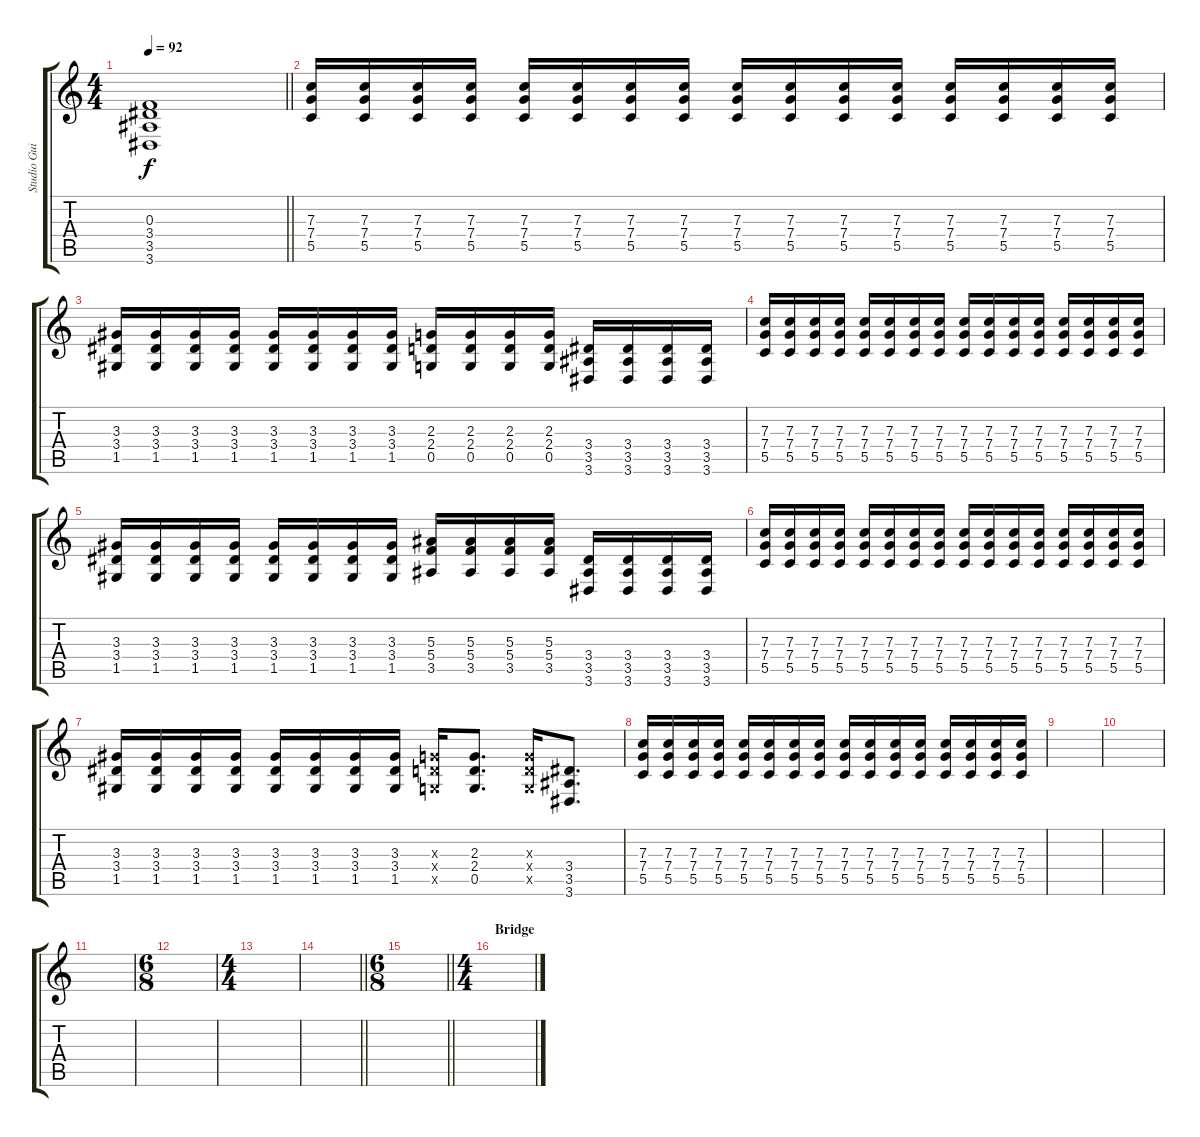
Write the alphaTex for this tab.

\track ("Studio Guitar II" "Studio Gui") {solo instrument distortionguitar}
\staff {score tabs}
\tuning (D4 A3 F3 C3 G2 C2) {hide}
\ts (4 4)
\tempo 92
\clef g2
\barLineRight lightlight
\ks c
(0.3 3.4{t} 3.5{t} 3.6{t}).1{dy f} |
(7.3 7.4 5.5).16 (7.3 7.4 5.5).16 (7.3 7.4 5.5).16 (7.3 7.4 5.5).16 (7.3 7.4 5.5).16 (7.3 7.4 5.5).16 (7.3 7.4 5.5).16 (7.3 7.4 5.5).16 (7.3 7.4 5.5).16 (7.3 7.4 5.5).16 (7.3 7.4 5.5).16 (7.3 7.4 5.5).16 (7.3 7.4 5.5).16 (7.3 7.4 5.5).16 (7.3 7.4 5.5).16 (7.3 7.4 5.5).16 |
(3.3 3.4 1.5).16 (3.3 3.4 1.5).16 (3.3 3.4 1.5).16 (3.3 3.4 1.5).16 (3.3 3.4 1.5).16 (3.3 3.4 1.5).16 (3.3 3.4 1.5).16 (3.3 3.4 1.5).16 (2.3 2.4 0.5).16 (2.3 2.4 0.5).16 (2.3 2.4 0.5).16 (2.3 2.4 0.5).16 (3.4 3.5 3.6).16 (3.4 3.5 3.6).16 (3.4 3.5 3.6).16 (3.4 3.5 3.6).16 |
(7.3 7.4 5.5).16 (7.3 7.4 5.5).16 (7.3 7.4 5.5).16 (7.3 7.4 5.5).16 (7.3 7.4 5.5).16 (7.3 7.4 5.5).16 (7.3 7.4 5.5).16 (7.3 7.4 5.5).16 (7.3 7.4 5.5).16 (7.3 7.4 5.5).16 (7.3 7.4 5.5).16 (7.3 7.4 5.5).16 (7.3 7.4 5.5).16 (7.3 7.4 5.5).16 (7.3 7.4 5.5).16 (7.3 7.4 5.5).16 |
(3.3 3.4 1.5).16 (3.3 3.4 1.5).16 (3.3 3.4 1.5).16 (3.3 3.4 1.5).16 (3.3 3.4 1.5).16 (3.3 3.4 1.5).16 (3.3 3.4 1.5).16 (3.3 3.4 1.5).16 (5.3 5.4 3.5).16 (5.3 5.4 3.5).16 (5.3 5.4 3.5).16 (5.3 5.4 3.5).16 (3.4 3.5 3.6).16 (3.4 3.5 3.6).16 (3.4 3.5 3.6).16 (3.4 3.5 3.6).16 |
(7.3 7.4 5.5).16 (7.3 7.4 5.5).16 (7.3 7.4 5.5).16 (7.3 7.4 5.5).16 (7.3 7.4 5.5).16 (7.3 7.4 5.5).16 (7.3 7.4 5.5).16 (7.3 7.4 5.5).16 (7.3 7.4 5.5).16 (7.3 7.4 5.5).16 (7.3 7.4 5.5).16 (7.3 7.4 5.5).16 (7.3 7.4 5.5).16 (7.3 7.4 5.5).16 (7.3 7.4 5.5).16 (7.3 7.4 5.5).16 |
(3.3 3.4 1.5).16 (3.3 3.4 1.5).16 (3.3 3.4 1.5).16 (3.3 3.4 1.5).16 (3.3 3.4 1.5).16 (3.3 3.4 1.5).16 (3.3 3.4 1.5).16 (3.3 3.4 1.5).16 (2.3{x} 2.4{x} 0.5{x}).16 (2.3 2.4 0.5).8{d} (2.3{x} 2.4{x} 0.5{x}).16 (3.4 3.5 3.6).8{d} |
(7.3 7.4 5.5).16 (7.3 7.4 5.5).16 (7.3 7.4 5.5).16 (7.3 7.4 5.5).16 (7.3 7.4 5.5).16 (7.3 7.4 5.5).16 (7.3 7.4 5.5).16 (7.3 7.4 5.5).16 (7.3 7.4 5.5).16 (7.3 7.4 5.5).16 (7.3 7.4 5.5).16 (7.3 7.4 5.5).16 (7.3 7.4 5.5).16 (7.3 7.4 5.5).16 (7.3 7.4 5.5).16 (7.3 7.4 5.5).16 |
|
|
|
\ts (6 8)
|
\ts (4 4)
|
\barLineRight lightlight
|
\ts (6 8)
\barLineRight lightlight
|
\ts (4 4)
\section ("" "Bridge")
